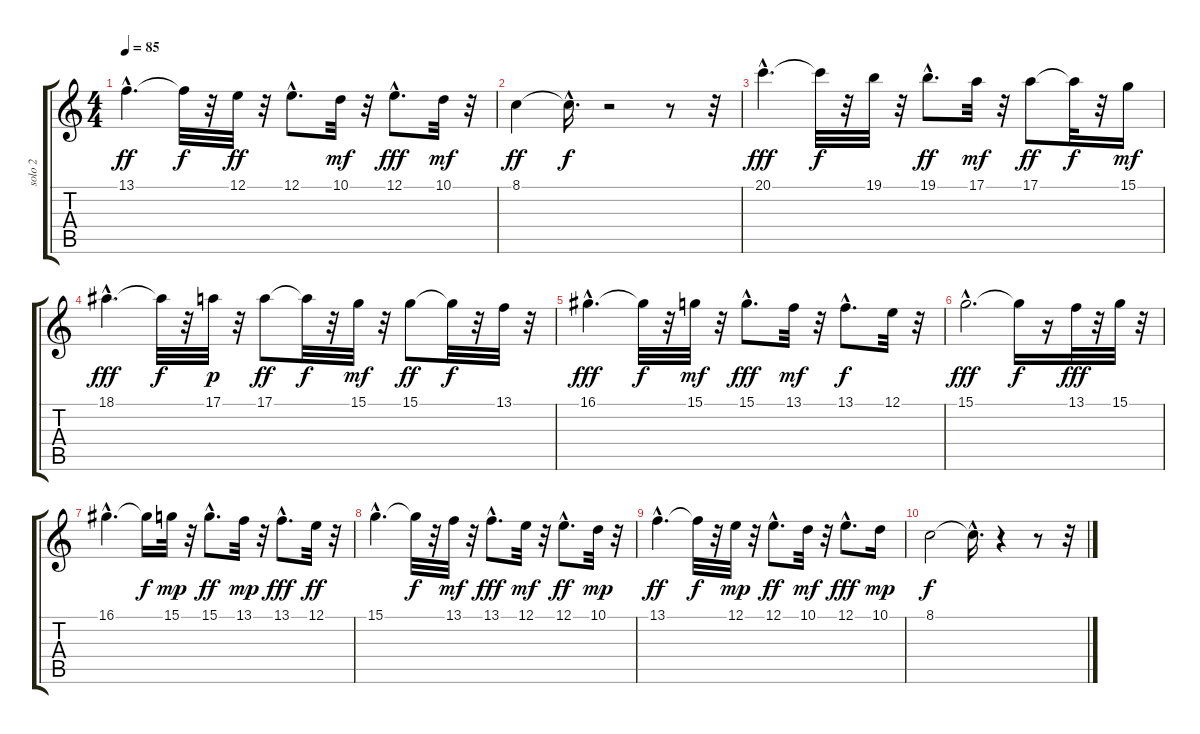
\track ("solo 2" "solo 2") {instrument viola}
\staff {score tabs}
\tuning (E4 B3 G3 D3 A2 E2) {hide}
\ts (4 4)
\tempo 85
\clef g2
\ks c
13.1{hac}.4{d dy ff} 13.1{t}.32{dy f} r.32 12.1.32{dy ff} r.32 12.1{hac}.8{d} 10.1.32{dy mf} r.32 12.1{hac}.8{d dy fff} 10.1.32{dy mf} r.32 |
8.1.4{dy ff} 8.1{hac t}.16{d dy f} r.2 r.8 r.32 |
20.1{hac}.4{d dy fff} 20.1{t}.32{dy f} r.32 19.1.32 r.32 19.1{hac}.8{d dy ff} 17.1.32{dy mf} r.32 17.1.8{dy ff} 17.1{t}.32{dy f} r.32 15.1.16{dy mf} |
18.1{hac}.4{d dy fff} 18.1{t}.32{dy f} r.32 17.1.32{dy p} r.32 17.1.8{dy ff} 17.1{t}.32{dy f} r.32 15.1.32{dy mf} r.32 15.1.8{dy ff} 15.1{t}.32{dy f} r.32 13.1.32 r.32 |
16.1{hac}.4{d dy fff} 16.1{t}.32{dy f} r.32 15.1.32{dy mf} r.32 15.1{hac}.8{d dy fff} 13.1.32{dy mf} r.32 13.1{hac}.8{d dy f} 12.1.32 r.32 |
15.1{hac}.2{d dy fff} 15.1{t}.16{dy f} r.16 13.1.32{dy fff} r.32 15.1.32 r.32 |
16.1{hac}.4{d} 16.1{t}.16{dy f} 15.1.32{dy mp} r.32 15.1{hac}.8{d dy ff} 13.1.32{dy mp} r.32 13.1{hac}.8{d dy fff} 12.1.32{dy ff} r.32 |
15.1{hac}.4{d} 15.1{t}.32{dy f} r.32 13.1.32{dy mf} r.32 13.1{hac}.8{d dy fff} 12.1.32{dy mf} r.32 12.1{hac}.8{d dy ff} 10.1.32{dy mp} r.32 |
13.1{hac}.4{d dy ff} 13.1{t}.32{dy f} r.32 12.1.32{dy mp} r.32 12.1{hac}.8{d dy ff} 10.1.32{dy mf} r.32 12.1{hac}.8{d dy fff} 10.1.16{dy mp} |
8.1.2{dy f} 8.1{hac t}.16{d} r.4 r.8 r.32
